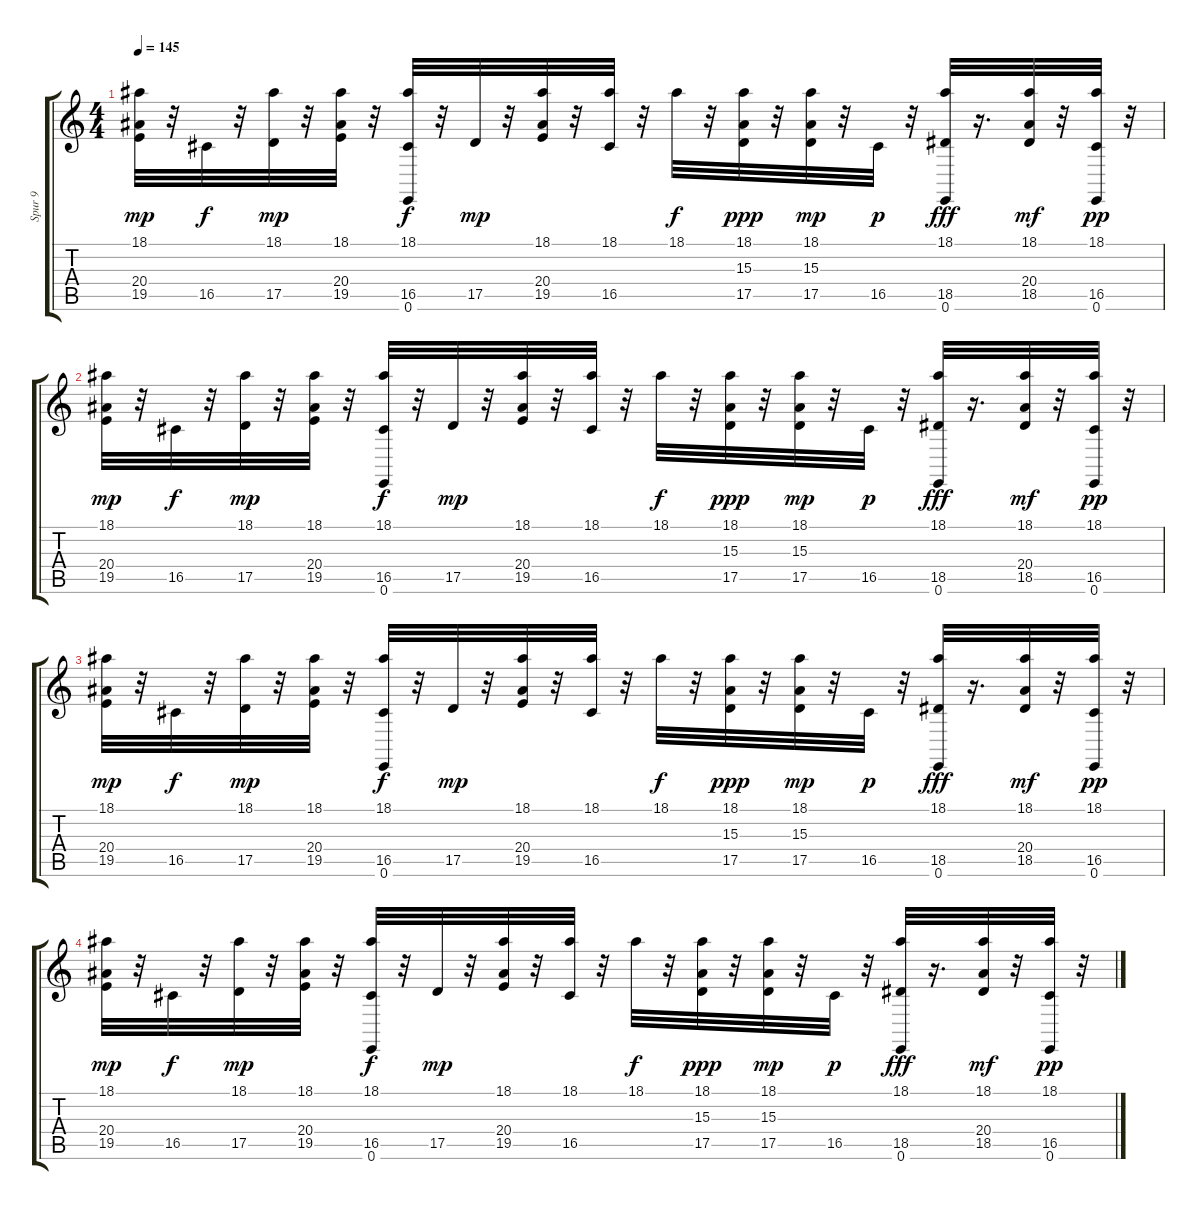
\track ("Spur 9" "Spur 9") {instrument acousticgrandpiano}
\staff {score tabs}
\tuning (E4 B3 G3 D3 A2 E2) {hide}
\ts (4 4)
\tempo 145
\clef g2
\ks c
(18.1 20.4 19.5).32{dy mp} r.32 16.5.32{dy f} r.32 (18.1 17.5).32{dy mp} r.32 (18.1 20.4 19.5).32 r.32 (18.1 16.5 0.6).32{dy f} r.32 17.5.32{dy mp} r.32 (18.1 20.4 19.5).32 r.32 (18.1 16.5).32 r.32 18.1.32{dy f} r.32 (18.1 15.3 17.5).32{dy ppp} r.32 (18.1 15.3 17.5).32{dy mp} r.32 16.5.32{dy p} r.32 (18.1 18.5 0.6).32{dy fff} r.16{d} (18.1 20.4 18.5).32{dy mf} r.32 (18.1 16.5 0.6).32{dy pp} r.32 |
(18.1 20.4 19.5).32{dy mp} r.32 16.5.32{dy f} r.32 (18.1 17.5).32{dy mp} r.32 (18.1 20.4 19.5).32 r.32 (18.1 16.5 0.6).32{dy f} r.32 17.5.32{dy mp} r.32 (18.1 20.4 19.5).32 r.32 (18.1 16.5).32 r.32 18.1.32{dy f} r.32 (18.1 15.3 17.5).32{dy ppp} r.32 (18.1 15.3 17.5).32{dy mp} r.32 16.5.32{dy p} r.32 (18.1 18.5 0.6).32{dy fff} r.16{d} (18.1 20.4 18.5).32{dy mf} r.32 (18.1 16.5 0.6).32{dy pp} r.32 |
(18.1 20.4 19.5).32{dy mp} r.32 16.5.32{dy f} r.32 (18.1 17.5).32{dy mp} r.32 (18.1 20.4 19.5).32 r.32 (18.1 16.5 0.6).32{dy f} r.32 17.5.32{dy mp} r.32 (18.1 20.4 19.5).32 r.32 (18.1 16.5).32 r.32 18.1.32{dy f} r.32 (18.1 15.3 17.5).32{dy ppp} r.32 (18.1 15.3 17.5).32{dy mp} r.32 16.5.32{dy p} r.32 (18.1 18.5 0.6).32{dy fff} r.16{d} (18.1 20.4 18.5).32{dy mf} r.32 (18.1 16.5 0.6).32{dy pp} r.32 |
(18.1 20.4 19.5).32{dy mp} r.32 16.5.32{dy f} r.32 (18.1 17.5).32{dy mp} r.32 (18.1 20.4 19.5).32 r.32 (18.1 16.5 0.6).32{dy f} r.32 17.5.32{dy mp} r.32 (18.1 20.4 19.5).32 r.32 (18.1 16.5).32 r.32 18.1.32{dy f} r.32 (18.1 15.3 17.5).32{dy ppp} r.32 (18.1 15.3 17.5).32{dy mp} r.32 16.5.32{dy p} r.32 (18.1 18.5 0.6).32{dy fff} r.16{d} (18.1 20.4 18.5).32{dy mf} r.32 (18.1 16.5 0.6).32{dy pp} r.32
